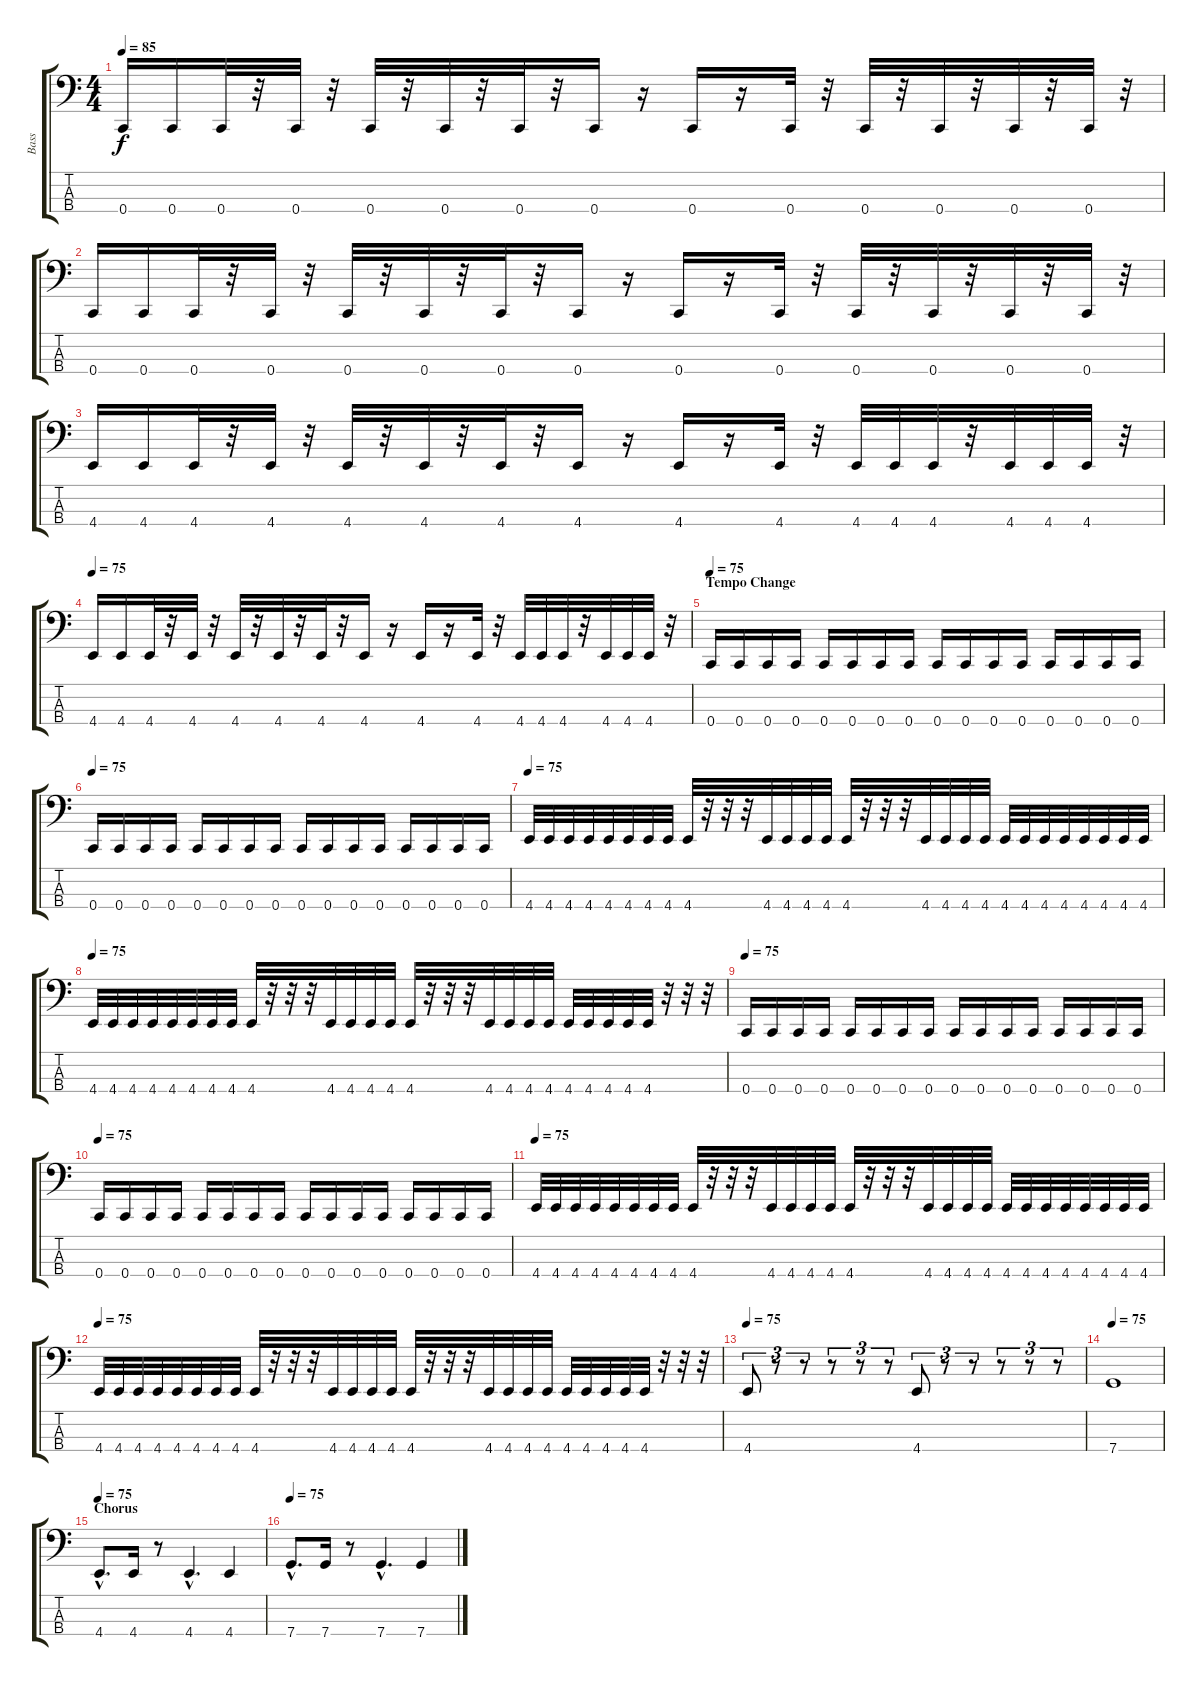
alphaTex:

\track ("Bass" "Bass") {instrument electricbasspick}
\staff {score tabs}
\tuning (F2 C2 G1 C1) {hide}
\ts (4 4)
\tempo 85
\clef f4
\ks c
0.4.16{dy f} 0.4.16 0.4.32 r.32 0.4.32 r.32 0.4.32 r.32 0.4.32 r.32 0.4.32 r.32 0.4.16 r.16 0.4.16 r.16 0.4.32 r.32 0.4.32 r.32 0.4.32 r.32 0.4.32 r.32 0.4.32 r.32 |
0.4.16 0.4.16 0.4.32 r.32 0.4.32 r.32 0.4.32 r.32 0.4.32 r.32 0.4.32 r.32 0.4.16 r.16 0.4.16 r.16 0.4.32 r.32 0.4.32 r.32 0.4.32 r.32 0.4.32 r.32 0.4.32 r.32 |
4.4.16 4.4.16 4.4.32 r.32 4.4.32 r.32 4.4.32 r.32 4.4.32 r.32 4.4.32 r.32 4.4.16 r.16 4.4.16 r.16 4.4.32 r.32 4.4.32 4.4.32 4.4.32 r.32 4.4.32 4.4.32 4.4.32 r.32 |
\tempo 75
4.4.16 4.4.16 4.4.32 r.32 4.4.32 r.32 4.4.32 r.32 4.4.32 r.32 4.4.32 r.32 4.4.16 r.16 4.4.16 r.16 4.4.32 r.32 4.4.32 4.4.32 4.4.32 r.32 4.4.32 4.4.32 4.4.32 r.32 |
\section ("" "Tempo Change")
\tempo 75
0.4.16 0.4.16 0.4.16 0.4.16 0.4.16 0.4.16 0.4.16 0.4.16 0.4.16 0.4.16 0.4.16 0.4.16 0.4.16 0.4.16 0.4.16 0.4.16 |
\tempo 75
0.4.16 0.4.16 0.4.16 0.4.16 0.4.16 0.4.16 0.4.16 0.4.16 0.4.16 0.4.16 0.4.16 0.4.16 0.4.16 0.4.16 0.4.16 0.4.16 |
\tempo 75
4.4.32 4.4.32 4.4.32 4.4.32 4.4.32 4.4.32 4.4.32 4.4.32 4.4.32 r.32 r.32 r.32 4.4.32 4.4.32 4.4.32 4.4.32 4.4.32 r.32 r.32 r.32 4.4.32 4.4.32 4.4.32 4.4.32 4.4.32 4.4.32 4.4.32 4.4.32 4.4.32 4.4.32 4.4.32 4.4.32 |
\tempo 75
4.4.32 4.4.32 4.4.32 4.4.32 4.4.32 4.4.32 4.4.32 4.4.32 4.4.32 r.32 r.32 r.32 4.4.32 4.4.32 4.4.32 4.4.32 4.4.32 r.32 r.32 r.32 4.4.32 4.4.32 4.4.32 4.4.32 4.4.32 4.4.32 4.4.32 4.4.32 4.4.32 r.32 r.32 r.32 |
\tempo 75
0.4.16 0.4.16 0.4.16 0.4.16 0.4.16 0.4.16 0.4.16 0.4.16 0.4.16 0.4.16 0.4.16 0.4.16 0.4.16 0.4.16 0.4.16 0.4.16 |
\tempo 75
0.4.16 0.4.16 0.4.16 0.4.16 0.4.16 0.4.16 0.4.16 0.4.16 0.4.16 0.4.16 0.4.16 0.4.16 0.4.16 0.4.16 0.4.16 0.4.16 |
\tempo 75
4.4.32 4.4.32 4.4.32 4.4.32 4.4.32 4.4.32 4.4.32 4.4.32 4.4.32 r.32 r.32 r.32 4.4.32 4.4.32 4.4.32 4.4.32 4.4.32 r.32 r.32 r.32 4.4.32 4.4.32 4.4.32 4.4.32 4.4.32 4.4.32 4.4.32 4.4.32 4.4.32 4.4.32 4.4.32 4.4.32 |
\tempo 75
4.4.32 4.4.32 4.4.32 4.4.32 4.4.32 4.4.32 4.4.32 4.4.32 4.4.32 r.32 r.32 r.32 4.4.32 4.4.32 4.4.32 4.4.32 4.4.32 r.32 r.32 r.32 4.4.32 4.4.32 4.4.32 4.4.32 4.4.32 4.4.32 4.4.32 4.4.32 4.4.32 r.32 r.32 r.32 |
\tempo 75
4.4.8{tu (3 2)} r.8{tu (3 2)} r.8{tu (3 2)} r.8{tu (3 2)} r.8{tu (3 2)} r.8{tu (3 2)} 4.4.8{tu (3 2)} r.8{tu (3 2)} r.8{tu (3 2)} r.8{tu (3 2)} r.8{tu (3 2)} r.8{tu (3 2)} |
\tempo 75
7.4.1 |
\section ("" "Chorus")
\tempo 75
4.4{hac}.8{d} 4.4.16 r.8 4.4{hac}.4{d} 4.4.4 |
\tempo 75
7.4{hac}.8{d} 7.4.16 r.8 7.4{hac}.4{d} 7.4.4
